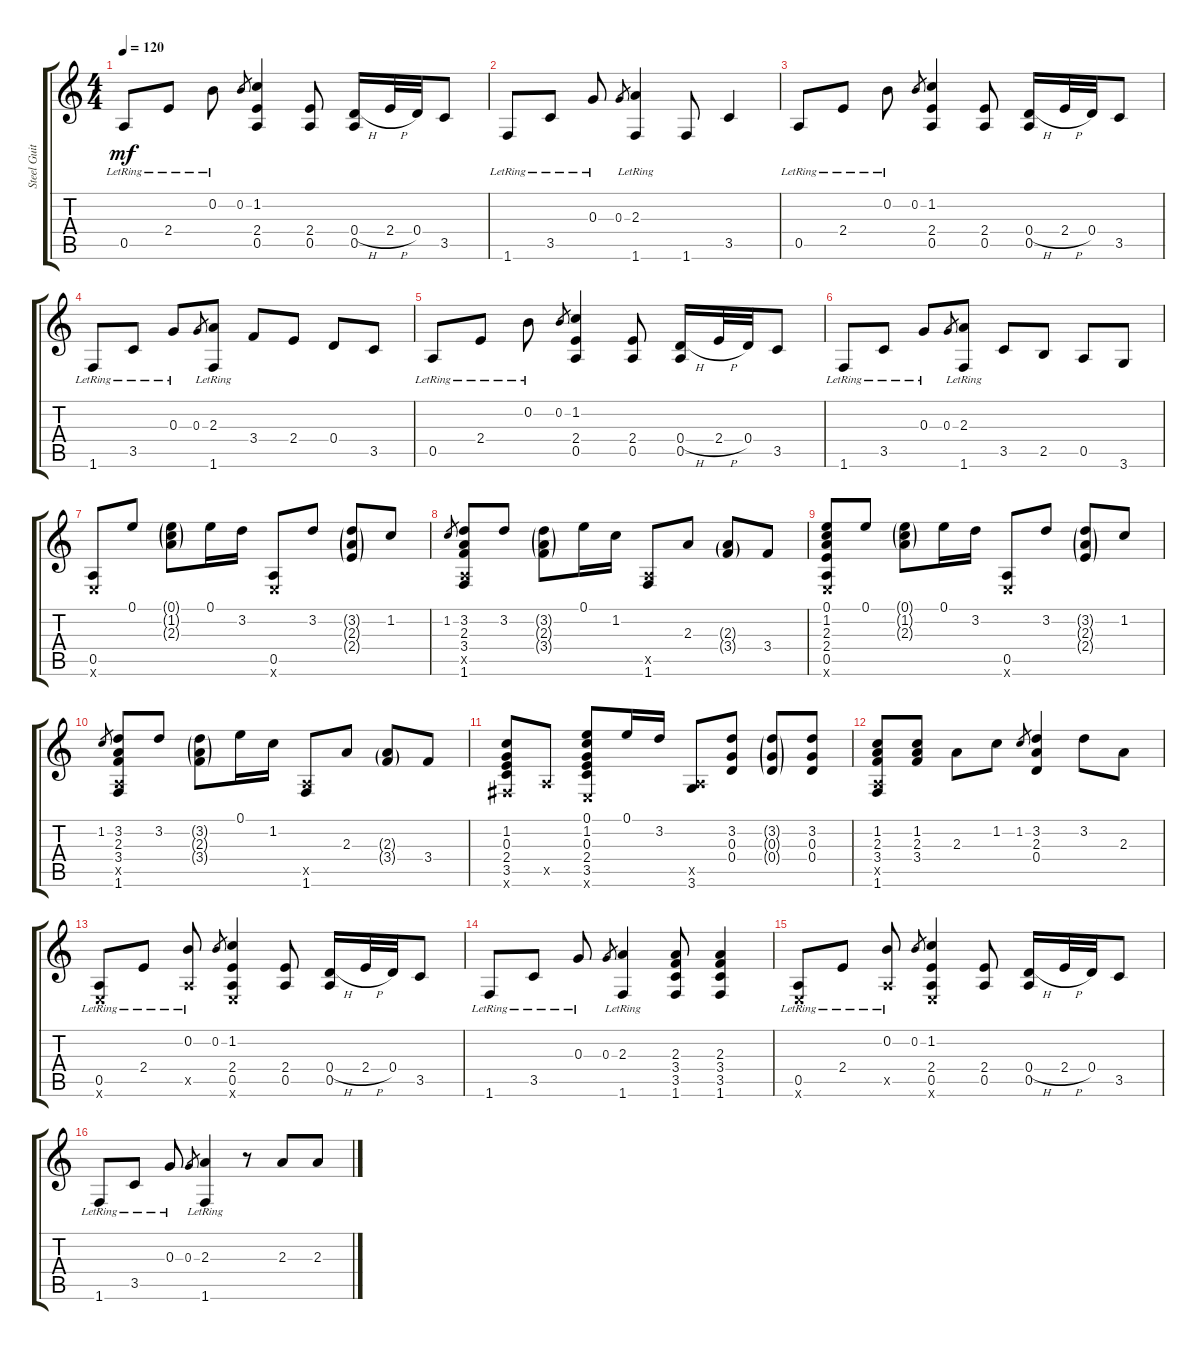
\track ("Steel Guitar" "Steel Guit") {instrument acousticguitarsteel}
\staff {score tabs}
\tuning (E4 B3 G3 D3 A2 E2) {hide}
\ts (4 4)
\tempo 120
\clef g2
\ks c
0.5{lr}.8{dy mf instrument acousticguitarsteel} 2.4{lr}.8 0.2{lr}.8 0.2.8{gr} (1.2 2.4 0.5).4 (2.4 0.5).8 (0.4{h} 0.5).16 2.4{h}.32 0.4.32 3.5.8 |
1.6{lr}.8 3.5{lr}.8 0.3{lr}.8 0.3.8{gr} (2.3{lr} 1.6{lr}).4 1.6.8 3.5.4 |
0.5{lr}.8 2.4{lr}.8 0.2{lr}.8 0.2.8{gr} (1.2 2.4 0.5).4 (2.4 0.5).8 (0.4{h} 0.5).16 2.4{h}.32 0.4.32 3.5.8 |
1.6{lr}.8 3.5{lr}.8 0.3{lr}.8 0.3.8{gr} (2.3{lr} 1.6{lr}).8 3.4.8 2.4.8 0.4.8 3.5.8 |
0.5{lr}.8 2.4{lr}.8 0.2{lr}.8 0.2.8{gr} (1.2 2.4 0.5).4 (2.4 0.5).8 (0.4{h} 0.5).16 2.4{h}.32 0.4.32 3.5.8 |
1.6{lr}.8 3.5{lr}.8 0.3{lr}.8 0.3.8{gr} (2.3{lr} 1.6{lr}).8 3.5.8 2.5.8 0.5.8 3.6.8 |
(0.5 0.6{x}).8 0.1.8 (0.1{g} 1.2{g} 2.3{g}).8 0.1.16 3.2.16 (0.5 0.6{x}).8 3.2.8 (3.2{g} 2.3{g} 2.4{g}).8 1.2.8 |
1.2.8{gr} (3.2 2.3 3.4 0.5{x} 1.6).8 3.2.8 (3.2{g} 2.3{g} 3.4{g}).8 0.1.16 1.2.16 (0.5{x} 1.6).8 2.3.8 (2.3{g} 3.4{g}).8 3.4.8 |
(0.1 1.2 2.3 2.4 0.5 0.6{x}).8 0.1.8 (0.1{g} 1.2{g} 2.3{g}).8 0.1.16 3.2.16 (0.5 0.6{x}).8 3.2.8 (3.2{g} 2.3{g} 2.4{g}).8 1.2.8 |
1.2.8{gr} (3.2 2.3 3.4 0.5{x} 1.6).8 3.2.8 (3.2{g} 2.3{g} 3.4{g}).8 0.1.16 1.2.16 (0.5{x} 1.6).8 2.3.8 (2.3{g} 3.4{g}).8 3.4.8 |
(1.2 0.3 2.4 3.5 2.6{x}).8 0.5{x}.8 (0.1 1.2 0.3 2.4 3.5 0.6{x}).8 0.1.16 3.2.16 (0.5{x} 3.6).8 (3.2 0.3 0.4).8 (3.2{g} 0.3{g} 0.4{g}).8 (3.2 0.3 0.4).8 |
(1.2 2.3 3.4 0.5{x} 1.6).8 (1.2 2.3 3.4).8 2.3.8 1.2.8 1.2.8{gr} (3.2 2.3 0.4).4 3.2.8 2.3.8 |
(0.5{lr} 0.6{x}).8 2.4{lr}.8 (0.2{lr} 0.5{x}).8 0.2.8{gr} (1.2 2.4 0.5 0.6{x}).4 (2.4 0.5).8 (0.4{h} 0.5).16 2.4{h}.32 0.4.32 3.5.8 |
1.6{lr}.8 3.5{lr}.8 0.3{lr}.8 0.3.8{gr} (2.3{lr} 1.6{lr}).4 (2.3 3.4 3.5 1.6).8 (2.3 3.4 3.5 1.6).4 |
(0.5{lr} 0.6{x}).8 2.4{lr}.8 (0.2{lr} 0.5{x}).8 0.2.8{gr} (1.2 2.4 0.5 0.6{x}).4 (2.4 0.5).8 (0.4{h} 0.5).16 2.4{h}.32 0.4.32 3.5.8 |
1.6{lr}.8 3.5{lr}.8 0.3{lr}.8 0.3.8{gr} (2.3{lr} 1.6{lr}).4 r.8 2.3.8 2.3.8
